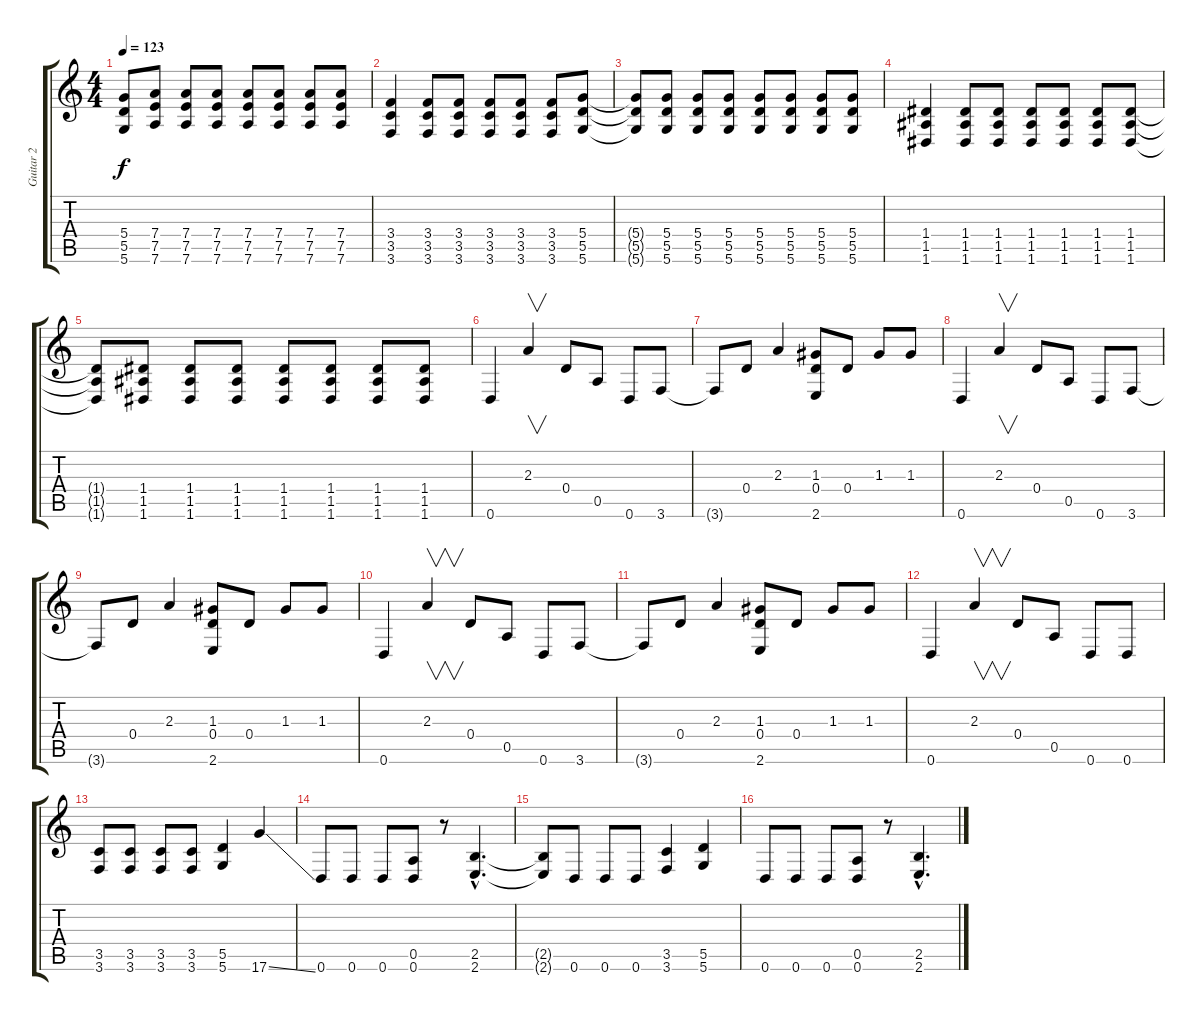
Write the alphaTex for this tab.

\track ("Guitar 2" "Guitar 2") {instrument overdrivenguitar}
\staff {score tabs}
\tuning (E4 B3 G3 D3 A2 D2) {hide}
\ts (4 4)
\tempo 123
\clef g2
\ks c
(5.4{t} 5.5{t} 5.6{t}).8{dy f} (7.4 7.5 7.6).8 (7.4 7.5 7.6).8 (7.4 7.5 7.6).8 (7.4 7.5 7.6).8 (7.4 7.5 7.6).8 (7.4 7.5 7.6).8 (7.4 7.5 7.6).8 |
(3.4 3.5 3.6).4 (3.4 3.5 3.6).8 (3.4 3.5 3.6).8 (3.4 3.5 3.6).8 (3.4 3.5 3.6).8 (3.4 3.5 3.6).8 (5.4 5.5 5.6).8 |
(5.4{t} 5.5{t} 5.6{t}).8 (5.4 5.5 5.6).8 (5.4 5.5 5.6).8 (5.4 5.5 5.6).8 (5.4 5.5 5.6).8 (5.4 5.5 5.6).8 (5.4 5.5 5.6).8 (5.4 5.5 5.6).8 |
(1.4 1.5 1.6).4 (1.4 1.5 1.6).8 (1.4 1.5 1.6).8 (1.4 1.5 1.6).8 (1.4 1.5 1.6).8 (1.4 1.5 1.6).8 (1.4 1.5 1.6).8 |
(1.4{t} 1.5{t} 1.6{t}).8 (1.4 1.5 1.6).8 (1.4 1.5 1.6).8 (1.4 1.5 1.6).8 (1.4 1.5 1.6).8 (1.4 1.5 1.6).8 (1.4 1.5 1.6).8 (1.4 1.5 1.6).8 |
0.6.4 2.3.4{v} 0.4.8 0.5.8 0.6.8 3.6.8 |
3.6{t}.8 0.4.8 2.3.4 (1.3 0.4 2.6).8 0.4.8 1.3.8 1.3.8 |
0.6.4 2.3.4{v} 0.4.8 0.5.8 0.6.8 3.6.8 |
3.6{t}.8 0.4.8 2.3.4 (1.3 0.4 2.6).8 0.4.8 1.3.8 1.3.8 |
0.6.4 2.3.4{v} 0.4.8 0.5.8 0.6.8 3.6.8 |
3.6{t}.8 0.4.8 2.3.4 (1.3 0.4 2.6).8 0.4.8 1.3.8 1.3.8 |
0.6.4 2.3.4{v} 0.4.8 0.5.8 0.6.8 0.6.8 |
(3.5 3.6).8 (3.5 3.6).8 (3.5 3.6).8 (3.5 3.6).8 (5.5 5.6).4 17.6{ss}.4 |
0.6.8 0.6.8 0.6.8 (0.5 0.6).8 r.8 (2.5{hac} 2.6{hac}).4{d} |
(2.5{t} 2.6{t}).8 0.6.8 0.6.8 0.6.8 (3.5 3.6).4 (5.5 5.6).4 |
0.6.8 0.6.8 0.6.8 (0.5 0.6).8 r.8 (2.5{hac} 2.6{hac}).4{d}
